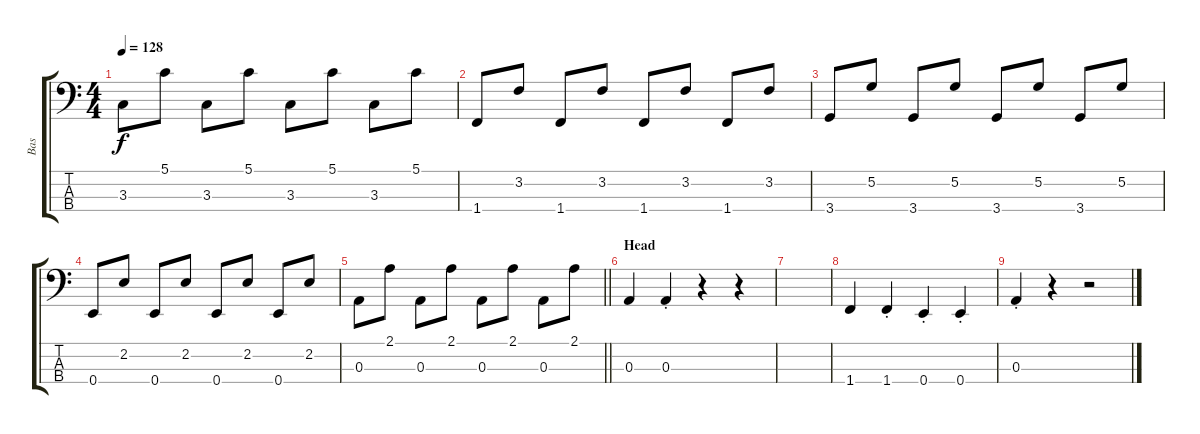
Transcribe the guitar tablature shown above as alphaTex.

\track ("Bas" "Bas") {instrument electricbassfinger}
\staff {score tabs}
\tuning (G2 D2 A1 E1) {hide}
\ts (4 4)
\tempo 128
\clef f4
\ks c
3.3.8{dy f} 5.1.8 3.3.8 5.1.8 3.3.8 5.1.8 3.3.8 5.1.8 |
1.4.8 3.2.8 1.4.8 3.2.8 1.4.8 3.2.8 1.4.8 3.2.8 |
3.4.8 5.2.8 3.4.8 5.2.8 3.4.8 5.2.8 3.4.8 5.2.8 |
0.4.8 2.2.8 0.4.8 2.2.8 0.4.8 2.2.8 0.4.8 2.2.8 |
\barLineRight lightlight
0.3.8 2.1.8 0.3.8 2.1.8 0.3.8 2.1.8 0.3.8 2.1.8 |
\section ("" "Head")
0.3.4 0.3{st}.4 r.4 r.4 |
|
1.4.4 1.4{st}.4 0.4{st}.4 0.4{st}.4 |
0.3{st}.4 r.4 r.2
